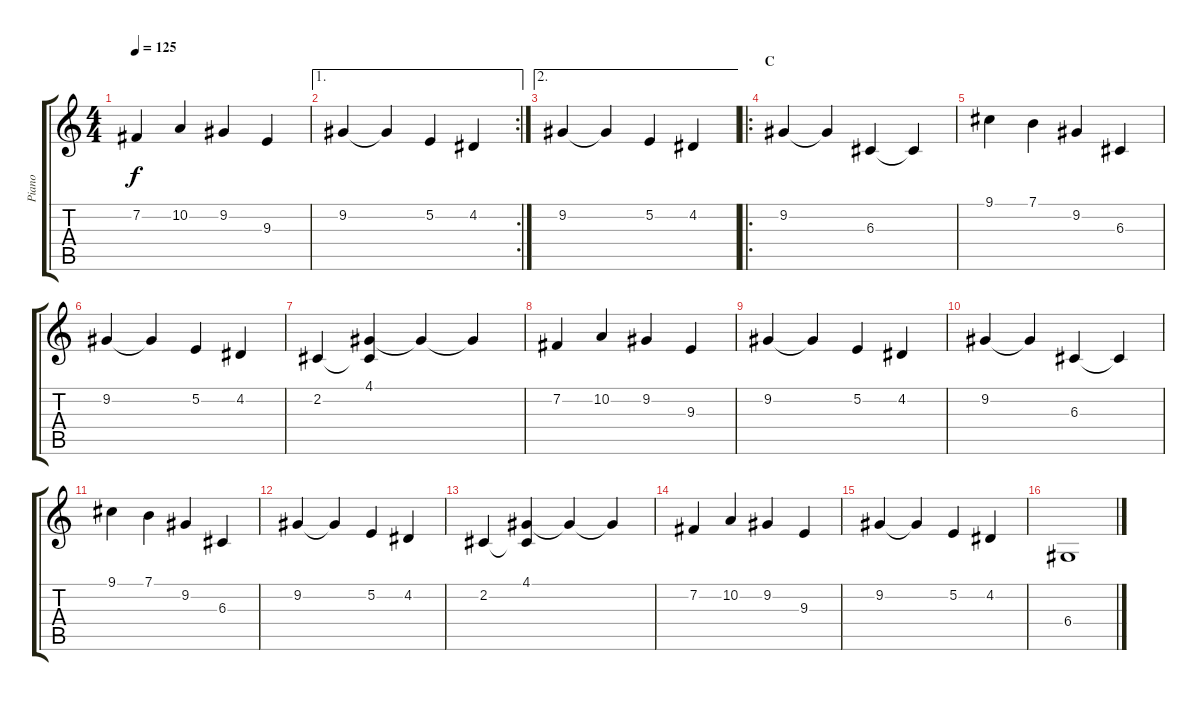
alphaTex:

\track ("Piano" "Piano") {instrument acousticgrandpiano}
\staff {score tabs}
\tuning (E4 B3 G3 D3 A2 E2) {hide}
\ts (4 4)
\tempo 125
\clef g2
\ks c
7.2.4{dy f} 10.2.4 9.2.4 9.3.4 |
\ae 1
\rc 2
9.2.4 9.2{t}.4 5.2.4 4.2.4 |
\ae 2
9.2.4 9.2{t}.4 5.2.4 4.2.4 |
\ro
\section ("" "C")
9.2.4 9.2{t}.4 6.3.4 6.3{t}.4 |
9.1.4 7.1.4 9.2.4 6.3.4 |
9.2.4 9.2{t}.4 5.2.4 4.2.4 |
2.2.4 (4.1 2.2{t}).4 4.1{t}.4 4.1{t}.4 |
7.2.4 10.2.4 9.2.4 9.3.4 |
9.2.4 9.2{t}.4 5.2.4 4.2.4 |
9.2.4 9.2{t}.4 6.3.4 6.3{t}.4 |
9.1.4 7.1.4 9.2.4 6.3.4 |
9.2.4 9.2{t}.4 5.2.4 4.2.4 |
2.2.4 (4.1 2.2{t}).4 4.1{t}.4 4.1{t}.4 |
7.2.4 10.2.4 9.2.4 9.3.4 |
9.2.4 9.2{t}.4 5.2.4 4.2.4 |
6.4.1
